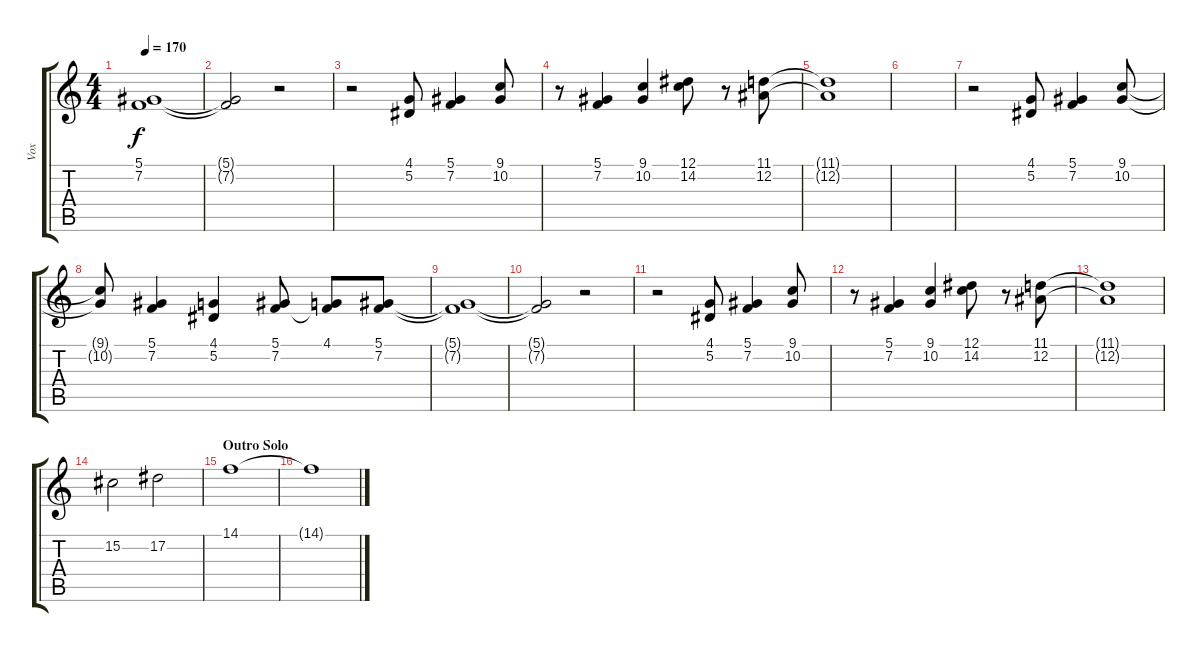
\track ("Vox" "Vox") {instrument panflute}
\staff {score tabs}
\tuning (Eb4 Bb3 Gb3 Db3 Ab2 Eb2) {hide}
\ts (4 4)
\tempo 170
\clef g2
\ks c
(5.1{t} 7.2{t}).1{dy f} |
(5.1{t} 7.2{t}).2 r.2 |
r.2 (4.1 5.2).8 (5.1 7.2).4 (9.1 10.2).8 |
r.8 (5.1 7.2).4 (9.1 10.2).4 (12.1 14.2).8 r.8 (11.1 12.2).8 |
(11.1{t} 12.2{t}).1 |
|
r.2 (4.1 5.2).8 (5.1 7.2).4 (9.1 10.2).8 |
(9.1{t} 10.2{t}).8 (5.1 7.2).4 (4.1 5.2).4 (5.1 7.2).8 (4.1 7.2{t}).8 (5.1 7.2).8 |
(5.1{t} 7.2{t}).1 |
(5.1{t} 7.2{t}).2 r.2 |
r.2 (4.1 5.2).8 (5.1 7.2).4 (9.1 10.2).8 |
r.8 (5.1 7.2).4 (9.1 10.2).4 (12.1 14.2).8 r.8 (11.1 12.2).8 |
(11.1{t} 12.2{t}).1 |
15.2.2 17.2.2 |
\section ("" "Outro Solo")
14.1.1 |
14.1{t}.1
